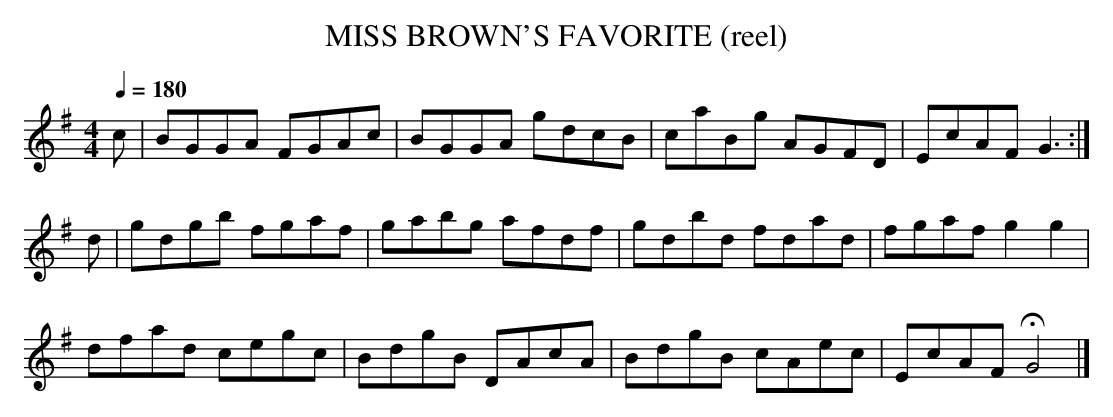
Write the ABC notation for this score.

X:1
T:MISS BROWN'S FAVORITE (reel)
M:4/4
L:1/8
Q:1/4=180
K:G
c|BGGA FGAc|BGGA gdcB|caBg AGFD|EcAF G3 :|
d|gdgb fgaf|gabg afdf|gdbd fdad|fgaf g2g2|
dfad cegc|BdgB DAcA|BdgB cAec|EcAF HG4|]
